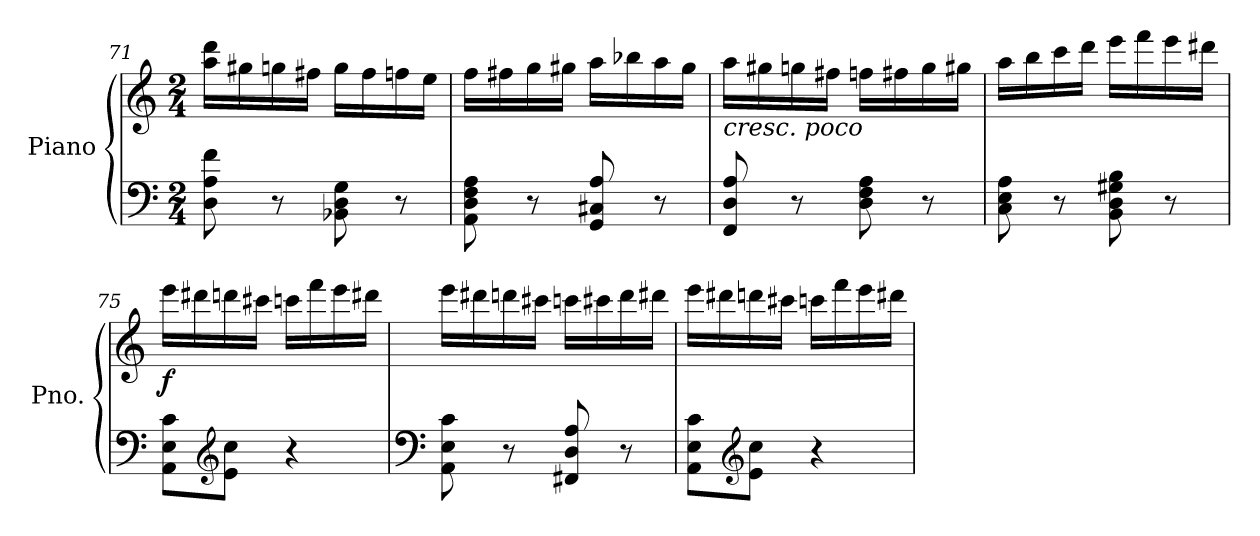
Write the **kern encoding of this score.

**kern	**kern	**dynam
*part1	*part1	*part1
*staff2	*staff1	*staff1/2
*I"Piano	*	*
*I'Pno.	*	*
*clefF4	*clefG2	*
*k[]	*k[]	*
*M2/4	*M2/4	*
=71	=71	=71
8D\ 8A\ 8f\	16aa\ 16ddd\LL	.
.	16gg#X\	.
8r	16ggn\	.
.	16ff#X\JJ	.
8BB-X\ 8D\ 8G\	16gg\LL	.
.	16ff#\	.
8r	16ffn\	.
.	16ee\JJ	.
=72	=72	=72
8AA\ 8D\ 8F\ 8A\	16ff\LL	.
.	16ff#X\	.
8r	16gg\	.
.	16gg#X\JJ	.
8GG/ 8C#X/ 8A/	16aa\LL	.
.	16bb-X\	.
8r	16aa\	.
.	16gg#\JJ	.
!!LO:LB:g=z
=73	=73	=73
!	!LO:TX:b:i:t=cresc. poco	!
8FF/ 8D/ 8A/	16aa\LL	.
.	16gg#X\	.
8r	16ggn\	.
.	16ff#X\JJ	.
8D\ 8F\ 8A\	16ffn\LL	.
.	16ff#X\	.
8r	16gg\	.
.	16gg#X\JJ	.
=74	=74	=74
8C\ 8E\ 8A\	16aa\LL	.
.	16bb\	.
8r	16ccc\	.
.	16ddd\JJ	.
8BB\ 8D\ 8G#X\ 8B\	16eee\LL	.
.	16fff\	.
8r	16eee\	.
.	16ddd#X\JJ	.
=75	=75	=75
!	!	!LO:DY:b
8AA\ 8E\ 8c\L	16eee\LL	f
.	16ddd#X\	.
*clefG2	*	*
8e\ 8cc\J	16dddn\	.
.	16ccc#X\JJ	.
4r	16cccn\LL	.
.	16fff\	.
.	16eee\	.
.	16ddd#X\JJ	.
=76	=76	=76
*clefF4	*	*
8AA\ 8E\ 8c\	16eee\LL	.
.	16ddd#X\	.
8r	16dddn\	.
.	16ccc#X\JJ	.
8FF#X/ 8D/ 8A/	16cccn\LL	.
.	16ccc#X\	.
8r	16ddd\	.
.	16ddd#X\JJ	.
!!LO:LB:g=z
=77	=77	=77
8AA\ 8E\ 8c\L	16eee\LL	.
.	16ddd#X\	.
*clefG2	*	*
8e\ 8cc\J	16dddn\	.
.	16ccc#X\JJ	.
4r	16cccn\LL	.
.	16fff\	.
.	16eee\	.
.	16ddd#X\JJ	.
=	=	=
*-	*-	*-
